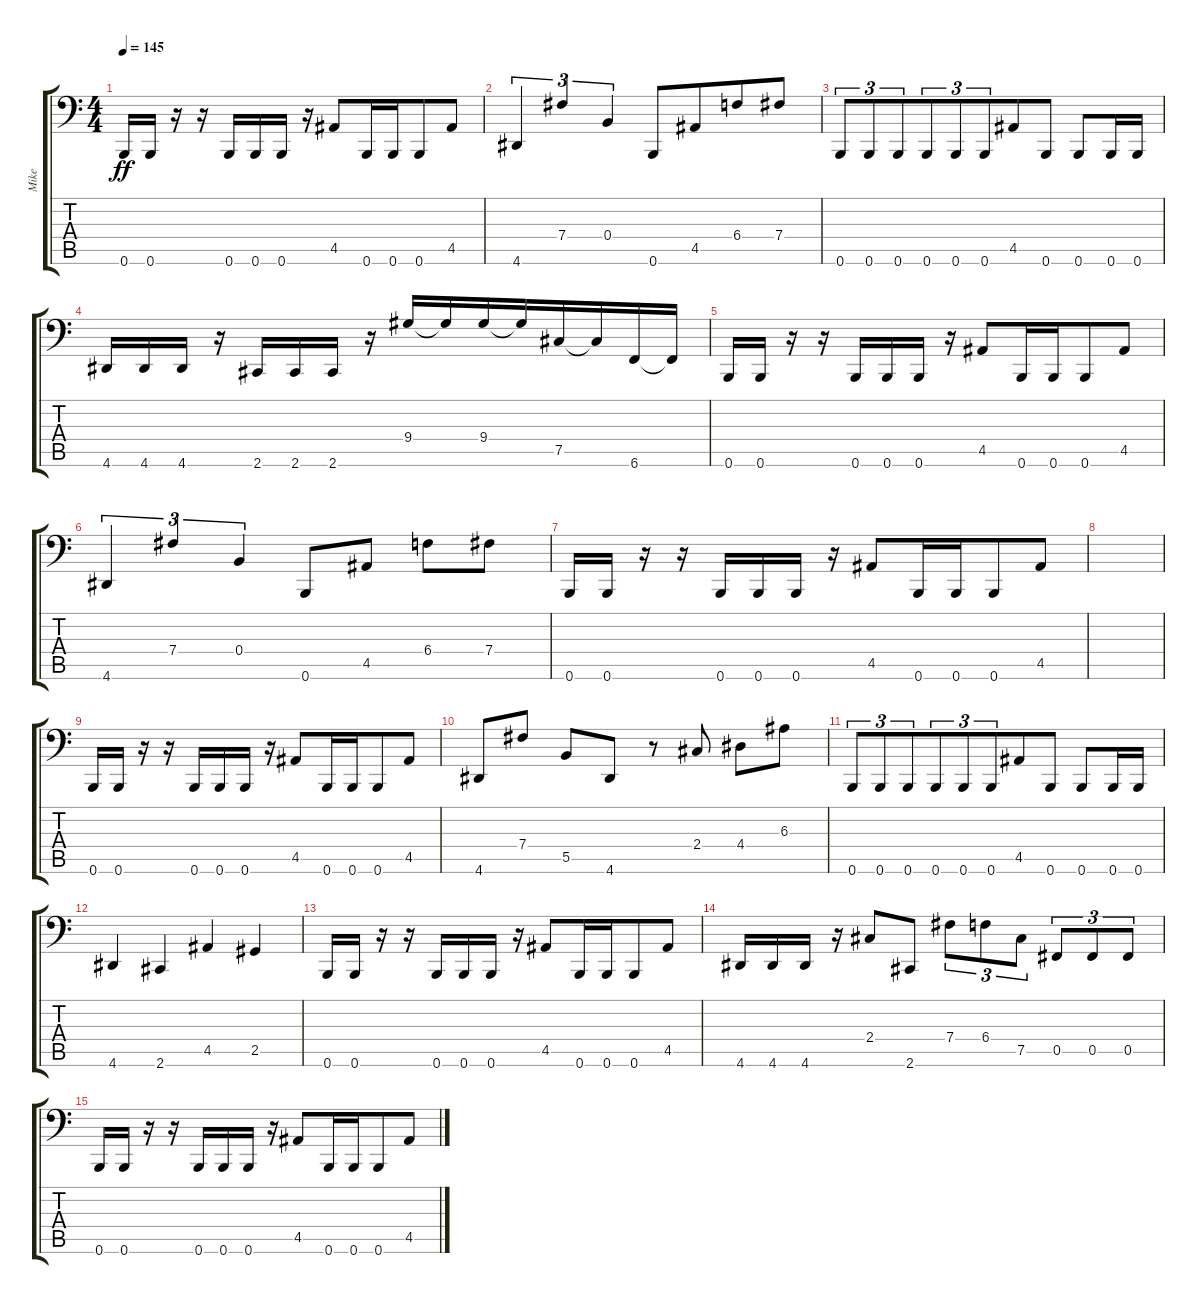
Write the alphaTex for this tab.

\track ("Mike " "Mike ") {instrument electricbasspick}
\staff {score tabs}
\tuning (Db3 Ab2 E2 B1 Gb1 B0) {hide}
\ts (4 4)
\tempo 145
\clef f4
\ks c
0.6.16{dy ff} 0.6.16 r.16 r.16{beam merge} 0.6.16{beam merge} 0.6.16{beam merge} 0.6.16 r.16 4.5.8 0.6.16{beam merge} 0.6.16{beam merge} 0.6.8{beam merge} 4.5.8 |
4.6.4{tu (3 2) beam merge} 7.4.4{tu (3 2)} 0.4.4{tu (3 2)} 0.6.8{beam merge} 4.5.8{beam merge} 6.4.8 7.4.8 |
0.6.8{tu (3 2)} 0.6.8{tu (3 2)} 0.6.8{tu (3 2) beam merge} 0.6.8{tu (3 2) beam merge} 0.6.8{tu (3 2) beam merge} 0.6.8{tu (3 2) beam merge} 4.5.8 0.6.8 0.6.8 0.6.16 0.6.16 |
4.6.16 4.6.16{beam merge} 4.6.16 r.16{beam merge} 2.6.16{beam merge} 2.6.16{beam merge} 2.6.16 r.16 9.4.16{beam merge} 9.4{t}.16 9.4.16 9.4{t}.16{beam merge} 7.5.16{beam merge} 7.5{t}.16 6.6.16 6.6{t}.16 |
0.6.16 0.6.16 r.16 r.16{beam merge} 0.6.16{beam merge} 0.6.16{beam merge} 0.6.16 r.16 4.5.8 0.6.16{beam merge} 0.6.16{beam merge} 0.6.8{beam merge} 4.5.8 |
4.6.4{tu (3 2) beam merge} 7.4.4{tu (3 2)} 0.4.4{tu (3 2)} 0.6.8{beam merge} 4.5.8 6.4.8 7.4.8 |
0.6.16 0.6.16 r.16 r.16{beam merge} 0.6.16{beam merge} 0.6.16{beam merge} 0.6.16 r.16 4.5.8 0.6.16{beam merge} 0.6.16{beam merge} 0.6.8{beam merge} 4.5.8 |
|
0.6.16 0.6.16 r.16 r.16{beam merge} 0.6.16{beam merge} 0.6.16{beam merge} 0.6.16 r.16 4.5.8 0.6.16{beam merge} 0.6.16{beam merge} 0.6.8{beam merge} 4.5.8 |
4.6.8 7.4.8 5.5.8 4.6.8 r.8 2.4.8 4.4.8{beam merge} 6.3.8 |
0.6.8{tu (3 2)} 0.6.8{tu (3 2)} 0.6.8{tu (3 2) beam merge} 0.6.8{tu (3 2) beam merge} 0.6.8{tu (3 2) beam merge} 0.6.8{tu (3 2) beam merge} 4.5.8 0.6.8 0.6.8 0.6.16 0.6.16 |
4.6.4 2.6.4 4.5.4 2.5.4 |
0.6.16 0.6.16 r.16 r.16{beam merge} 0.6.16{beam merge} 0.6.16{beam merge} 0.6.16 r.16 4.5.8 0.6.16{beam merge} 0.6.16{beam merge} 0.6.8{beam merge} 4.5.8 |
4.6.16 4.6.16 4.6.16 r.16 2.4.8{beam merge} 2.6.8 7.4.8{tu (3 2)} 6.4.8{tu (3 2)} 7.5.8{tu (3 2)} 0.5.8{tu (3 2)} 0.5.8{tu (3 2) beam merge} 0.5.8{tu (3 2)} |
0.6.16 0.6.16 r.16 r.16{beam merge} 0.6.16{beam merge} 0.6.16{beam merge} 0.6.16 r.16 4.5.8 0.6.16{beam merge} 0.6.16{beam merge} 0.6.8{beam merge} 4.5.8
